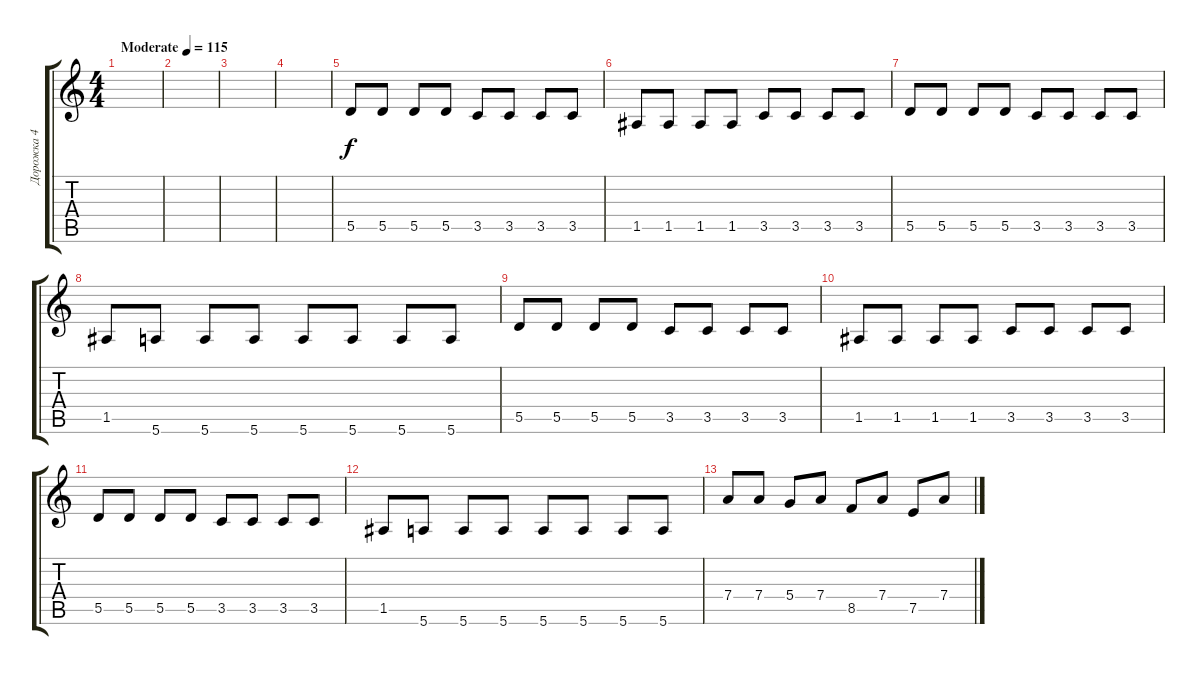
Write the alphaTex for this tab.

\track ("Дорожка 4" "Дорожка 4") {instrument electricbassfinger}
\staff {score tabs}
\tuning (E4 B3 G3 D3 A2 E2) {hide}
\ts (4 4)
\tempo (115 "Moderate")
\clef g2
\ks c
|
|
|
|
5.5.8 5.5.8 5.5.8 5.5.8 3.5.8 3.5.8 3.5.8 3.5.8 |
1.5.8 1.5.8 1.5.8 1.5.8 3.5.8 3.5.8 3.5.8 3.5.8 |
5.5.8 5.5.8 5.5.8 5.5.8 3.5.8 3.5.8 3.5.8 3.5.8 |
1.5.8 5.6.8 5.6.8 5.6.8 5.6.8 5.6.8 5.6.8 5.6.8 |
5.5.8 5.5.8 5.5.8 5.5.8 3.5.8 3.5.8 3.5.8 3.5.8 |
1.5.8 1.5.8 1.5.8 1.5.8 3.5.8 3.5.8 3.5.8 3.5.8 |
5.5.8 5.5.8 5.5.8 5.5.8 3.5.8 3.5.8 3.5.8 3.5.8 |
1.5.8 5.6.8 5.6.8 5.6.8 5.6.8 5.6.8 5.6.8 5.6.8 |
7.4.8 7.4.8 5.4.8 7.4.8 8.5.8 7.4.8 7.5.8 7.4.8
